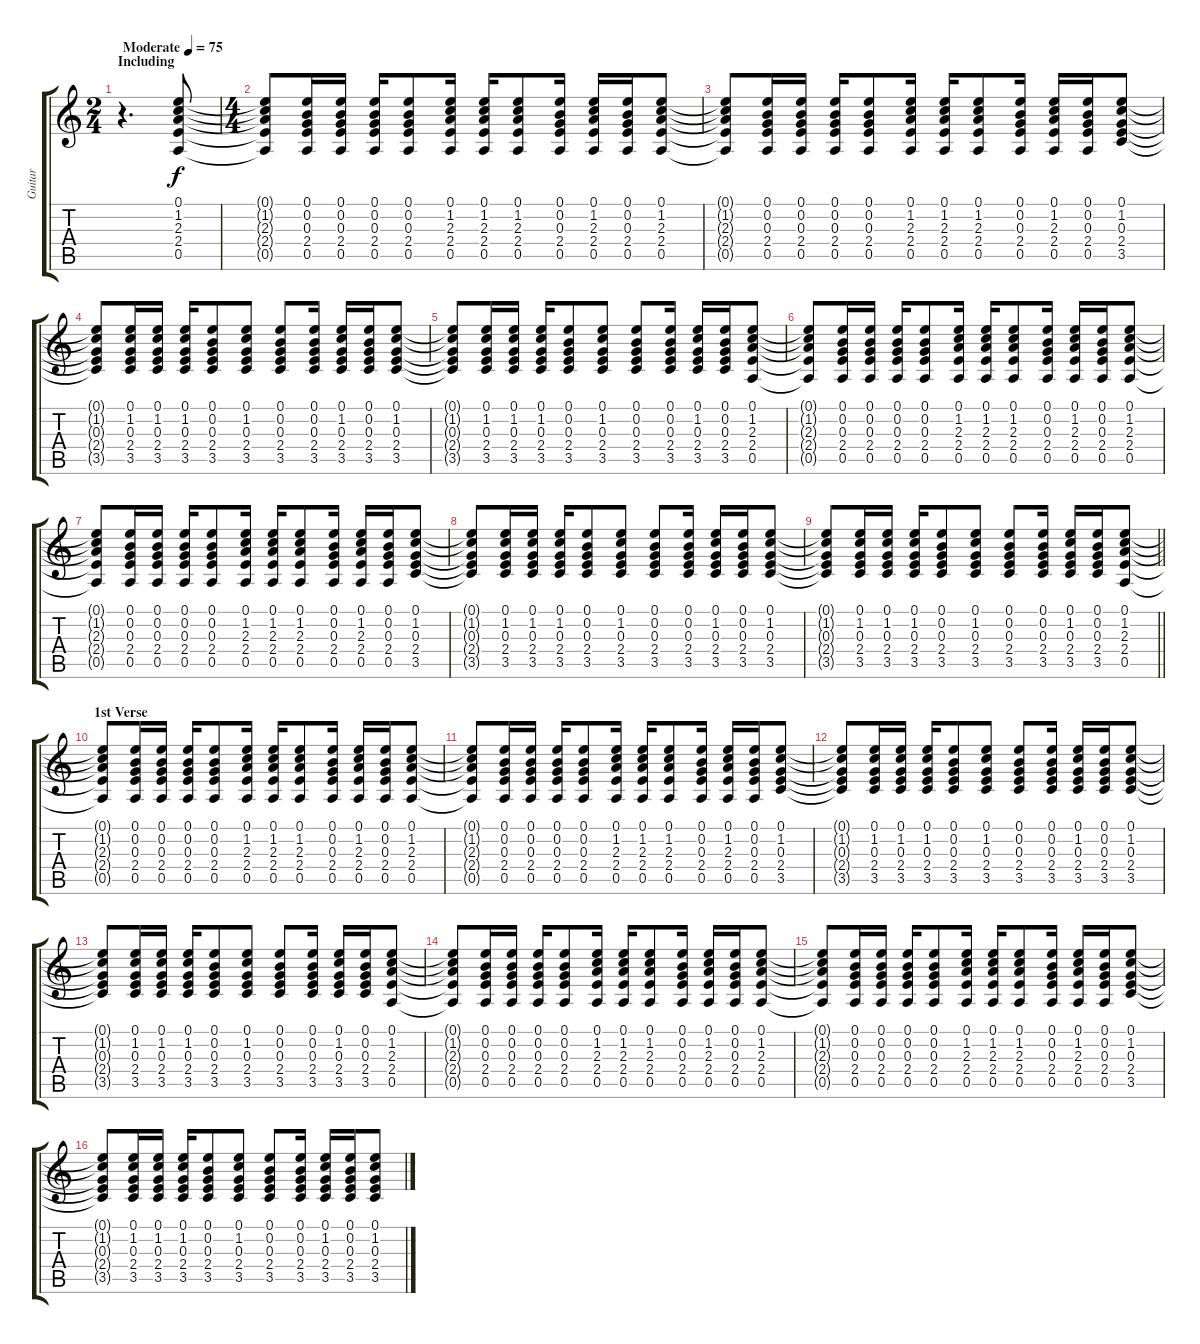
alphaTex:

\track ("Guitar" "Guitar") {instrument acousticguitarsteel}
\staff {score tabs}
\tuning (E4 B3 G3 D3 A2 E2) {hide}
\ts (2 4)
\section ("" "Including")
\tempo (75 "Moderate")
\clef g2
\ks c
r.4{d dy f instrument acousticguitarsteel} (0.1 1.2 2.3 2.4 0.5).8 |
\ts (4 4)
(0.1{t} 1.2{t} 2.3{t} 2.4{t} 0.5{t}).8 (0.1 0.2 0.3 2.4 0.5).16 (0.1 0.2 0.3 2.4 0.5).16 (0.1 0.2 0.3 2.4 0.5).16 (0.1 0.2 0.3 2.4 0.5).8 (0.1 1.2 2.3 2.4 0.5).16 (0.1 1.2 2.3 2.4 0.5).16 (0.1 1.2 2.3 2.4 0.5).8 (0.1 0.2 0.3 2.4 0.5).16 (0.1 1.2 2.3 2.4 0.5).16 (0.1 0.2 0.3 2.4 0.5).16 (0.1 1.2 2.3 2.4 0.5).8 |
(0.1{t} 1.2{t} 2.3{t} 2.4{t} 0.5{t}).8 (0.1 0.2 0.3 2.4 0.5).16 (0.1 0.2 0.3 2.4 0.5).16 (0.1 0.2 0.3 2.4 0.5).16 (0.1 0.2 0.3 2.4 0.5).8 (0.1 1.2 2.3 2.4 0.5).16 (0.1 1.2 2.3 2.4 0.5).16 (0.1 1.2 2.3 2.4 0.5).8 (0.1 0.2 0.3 2.4 0.5).16 (0.1 1.2 2.3 2.4 0.5).16 (0.1 0.2 0.3 2.4 0.5).16 (0.1 1.2 0.3 2.4 3.5).8 |
(0.1{t} 1.2{t} 0.3{t} 2.4{t} 3.5{t}).8 (0.1 1.2 0.3 2.4 3.5).16 (0.1 1.2 0.3 2.4 3.5).16 (0.1 1.2 0.3 2.4 3.5).16 (0.1 0.2 0.3 2.4 3.5).8 (0.1 1.2 0.3 2.4 3.5).8 (0.1 0.2 0.3 2.4 3.5).8 (0.1 0.2 0.3 2.4 3.5).16 (0.1 1.2 0.3 2.4 3.5).16 (0.1 0.2 0.3 2.4 3.5).16 (0.1 1.2 0.3 2.4 3.5).8 |
(0.1{t} 1.2{t} 0.3{t} 2.4{t} 3.5{t}).8 (0.1 1.2 0.3 2.4 3.5).16 (0.1 1.2 0.3 2.4 3.5).16 (0.1 1.2 0.3 2.4 3.5).16 (0.1 0.2 0.3 2.4 3.5).8 (0.1 1.2 0.3 2.4 3.5).8 (0.1 0.2 0.3 2.4 3.5).8 (0.1 0.2 0.3 2.4 3.5).16 (0.1 1.2 0.3 2.4 3.5).16 (0.1 0.2 0.3 2.4 3.5).16 (0.1 1.2 2.3 2.4 0.5).8 |
(0.1{t} 1.2{t} 2.3{t} 2.4{t} 0.5{t}).8 (0.1 0.2 0.3 2.4 0.5).16 (0.1 0.2 0.3 2.4 0.5).16 (0.1 0.2 0.3 2.4 0.5).16 (0.1 0.2 0.3 2.4 0.5).8 (0.1 1.2 2.3 2.4 0.5).16 (0.1 1.2 2.3 2.4 0.5).16 (0.1 1.2 2.3 2.4 0.5).8 (0.1 0.2 0.3 2.4 0.5).16 (0.1 1.2 2.3 2.4 0.5).16 (0.1 0.2 0.3 2.4 0.5).16 (0.1 1.2 2.3 2.4 0.5).8 |
(0.1{t} 1.2{t} 2.3{t} 2.4{t} 0.5{t}).8 (0.1 0.2 0.3 2.4 0.5).16 (0.1 0.2 0.3 2.4 0.5).16 (0.1 0.2 0.3 2.4 0.5).16 (0.1 0.2 0.3 2.4 0.5).8 (0.1 1.2 2.3 2.4 0.5).16 (0.1 1.2 2.3 2.4 0.5).16 (0.1 1.2 2.3 2.4 0.5).8 (0.1 0.2 0.3 2.4 0.5).16 (0.1 1.2 2.3 2.4 0.5).16 (0.1 0.2 0.3 2.4 0.5).16 (0.1 1.2 0.3 2.4 3.5).8 |
(0.1{t} 1.2{t} 0.3{t} 2.4{t} 3.5{t}).8 (0.1 1.2 0.3 2.4 3.5).16 (0.1 1.2 0.3 2.4 3.5).16 (0.1 1.2 0.3 2.4 3.5).16 (0.1 0.2 0.3 2.4 3.5).8 (0.1 1.2 0.3 2.4 3.5).8 (0.1 0.2 0.3 2.4 3.5).8 (0.1 0.2 0.3 2.4 3.5).16 (0.1 1.2 0.3 2.4 3.5).16 (0.1 0.2 0.3 2.4 3.5).16 (0.1 1.2 0.3 2.4 3.5).8 |
\barLineRight lightlight
(0.1{t} 1.2{t} 0.3{t} 2.4{t} 3.5{t}).8 (0.1 1.2 0.3 2.4 3.5).16 (0.1 1.2 0.3 2.4 3.5).16 (0.1 1.2 0.3 2.4 3.5).16 (0.1 0.2 0.3 2.4 3.5).8 (0.1 1.2 0.3 2.4 3.5).8 (0.1 0.2 0.3 2.4 3.5).8 (0.1 0.2 0.3 2.4 3.5).16 (0.1 1.2 0.3 2.4 3.5).16 (0.1 0.2 0.3 2.4 3.5).16 (0.1 1.2 2.3 2.4 0.5).8 |
\section ("" "1st Verse")
(0.1{t} 1.2{t} 2.3{t} 2.4{t} 0.5{t}).8 (0.1 0.2 0.3 2.4 0.5).16 (0.1 0.2 0.3 2.4 0.5).16 (0.1 0.2 0.3 2.4 0.5).16 (0.1 0.2 0.3 2.4 0.5).8 (0.1 1.2 2.3 2.4 0.5).16 (0.1 1.2 2.3 2.4 0.5).16 (0.1 1.2 2.3 2.4 0.5).8 (0.1 0.2 0.3 2.4 0.5).16 (0.1 1.2 2.3 2.4 0.5).16 (0.1 0.2 0.3 2.4 0.5).16 (0.1 1.2 2.3 2.4 0.5).8 |
(0.1{t} 1.2{t} 2.3{t} 2.4{t} 0.5{t}).8 (0.1 0.2 0.3 2.4 0.5).16 (0.1 0.2 0.3 2.4 0.5).16 (0.1 0.2 0.3 2.4 0.5).16 (0.1 0.2 0.3 2.4 0.5).8 (0.1 1.2 2.3 2.4 0.5).16 (0.1 1.2 2.3 2.4 0.5).16 (0.1 1.2 2.3 2.4 0.5).8 (0.1 0.2 0.3 2.4 0.5).16 (0.1 1.2 2.3 2.4 0.5).16 (0.1 0.2 0.3 2.4 0.5).16 (0.1 1.2 0.3 2.4 3.5).8 |
(0.1{t} 1.2{t} 0.3{t} 2.4{t} 3.5{t}).8 (0.1 1.2 0.3 2.4 3.5).16 (0.1 1.2 0.3 2.4 3.5).16 (0.1 1.2 0.3 2.4 3.5).16 (0.1 0.2 0.3 2.4 3.5).8 (0.1 1.2 0.3 2.4 3.5).8 (0.1 0.2 0.3 2.4 3.5).8 (0.1 0.2 0.3 2.4 3.5).16 (0.1 1.2 0.3 2.4 3.5).16 (0.1 0.2 0.3 2.4 3.5).16 (0.1 1.2 0.3 2.4 3.5).8 |
(0.1{t} 1.2{t} 0.3{t} 2.4{t} 3.5{t}).8 (0.1 1.2 0.3 2.4 3.5).16 (0.1 1.2 0.3 2.4 3.5).16 (0.1 1.2 0.3 2.4 3.5).16 (0.1 0.2 0.3 2.4 3.5).8 (0.1 1.2 0.3 2.4 3.5).8 (0.1 0.2 0.3 2.4 3.5).8 (0.1 0.2 0.3 2.4 3.5).16 (0.1 1.2 0.3 2.4 3.5).16 (0.1 0.2 0.3 2.4 3.5).16 (0.1 1.2 2.3 2.4 0.5).8 |
(0.1{t} 1.2{t} 2.3{t} 2.4{t} 0.5{t}).8 (0.1 0.2 0.3 2.4 0.5).16 (0.1 0.2 0.3 2.4 0.5).16 (0.1 0.2 0.3 2.4 0.5).16 (0.1 0.2 0.3 2.4 0.5).8 (0.1 1.2 2.3 2.4 0.5).16 (0.1 1.2 2.3 2.4 0.5).16 (0.1 1.2 2.3 2.4 0.5).8 (0.1 0.2 0.3 2.4 0.5).16 (0.1 1.2 2.3 2.4 0.5).16 (0.1 0.2 0.3 2.4 0.5).16 (0.1 1.2 2.3 2.4 0.5).8 |
(0.1{t} 1.2{t} 2.3{t} 2.4{t} 0.5{t}).8 (0.1 0.2 0.3 2.4 0.5).16 (0.1 0.2 0.3 2.4 0.5).16 (0.1 0.2 0.3 2.4 0.5).16 (0.1 0.2 0.3 2.4 0.5).8 (0.1 1.2 2.3 2.4 0.5).16 (0.1 1.2 2.3 2.4 0.5).16 (0.1 1.2 2.3 2.4 0.5).8 (0.1 0.2 0.3 2.4 0.5).16 (0.1 1.2 2.3 2.4 0.5).16 (0.1 0.2 0.3 2.4 0.5).16 (0.1 1.2 0.3 2.4 3.5).8 |
(0.1{t} 1.2{t} 0.3{t} 2.4{t} 3.5{t}).8 (0.1 1.2 0.3 2.4 3.5).16 (0.1 1.2 0.3 2.4 3.5).16 (0.1 1.2 0.3 2.4 3.5).16 (0.1 0.2 0.3 2.4 3.5).8 (0.1 1.2 0.3 2.4 3.5).8 (0.1 0.2 0.3 2.4 3.5).8 (0.1 0.2 0.3 2.4 3.5).16 (0.1 1.2 0.3 2.4 3.5).16 (0.1 0.2 0.3 2.4 3.5).16 (0.1 1.2 0.3 2.4 3.5).8
